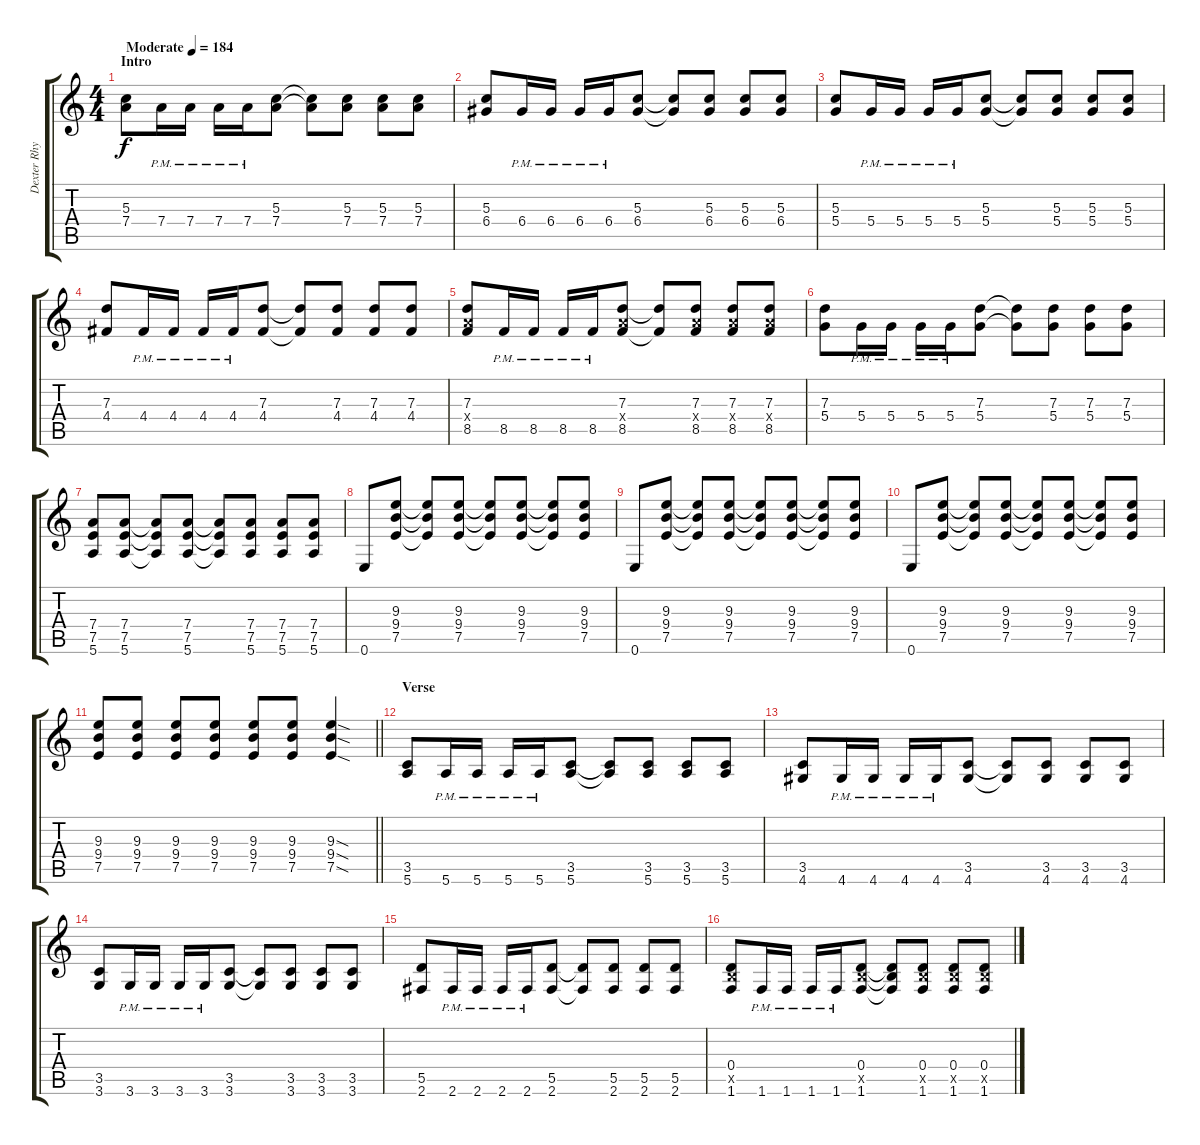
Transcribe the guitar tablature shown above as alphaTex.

\track ("Dexter Rhythm Guitar" "Dexter Rhy") {instrument distortionguitar}
\staff {score tabs}
\tuning (E4 B3 G3 D3 A2 E2) {hide}
\ts (4 4)
\section ("" "Intro")
\tempo (184 "Moderate")
\clef g2
\ks c
(5.3 7.4).8{dy f instrument distortionguitar} 7.4{pm}.16 7.4{pm}.16 7.4{pm}.16 7.4{pm}.16 (5.3 7.4).8 (5.3{t} 7.4{t}).8 (5.3 7.4).8 (5.3 7.4).8 (5.3 7.4).8 |
(5.3 6.4).8 6.4{pm}.16 6.4{pm}.16 6.4{pm}.16 6.4{pm}.16 (5.3 6.4).8 (5.3{t} 6.4{t}).8 (5.3 6.4).8 (5.3 6.4).8 (5.3 6.4).8 |
(5.3 5.4).8 5.4{pm}.16 5.4{pm}.16 5.4{pm}.16 5.4{pm}.16 (5.3 5.4).8 (5.3{t} 5.4{t}).8 (5.3 5.4).8 (5.3 5.4).8 (5.3 5.4).8 |
(7.3 4.4).8 4.4{pm}.16 4.4{pm}.16 4.4{pm}.16 4.4{pm}.16 (7.3 4.4).8 (7.3{t} 4.4{t}).8 (7.3 4.4).8 (7.3 4.4).8 (7.3 4.4).8 |
(7.3 7.4{x} 8.5).8 8.5{pm}.16 8.5{pm}.16 8.5{pm}.16 8.5{pm}.16 (7.3 7.4{x} 8.5).8 (7.3{t} 8.5{t}).8 (7.3 7.4{x} 8.5).8 (7.3 7.4{x} 8.5).8 (7.3 7.4{x} 8.5).8 |
(7.3 5.4).8 5.4{pm}.16 5.4{pm}.16 5.4{pm}.16 5.4{pm}.16 (7.3 5.4).8 (7.3{t} 5.4{t}).8 (7.3 5.4).8 (7.3 5.4).8 (7.3 5.4).8 |
(7.4 7.5 5.6).8 (7.4 7.5 5.6).8 (7.4{t} 7.5{t} 5.6{t}).8 (7.4 7.5 5.6).8 (7.4{t} 7.5{t} 5.6{t}).8 (7.4 7.5 5.6).8 (7.4 7.5 5.6).8 (7.4 7.5 5.6).8 |
0.6.8 (9.3 9.4 7.5).8 (9.3{t} 9.4{t} 7.5{t}).8 (9.3 9.4 7.5).8 (9.3{t} 9.4{t} 7.5{t}).8 (9.3 9.4 7.5).8 (9.3{t} 9.4{t} 7.5{t}).8 (9.3 9.4 7.5).8 |
0.6.8 (9.3 9.4 7.5).8 (9.3{t} 9.4{t} 7.5{t}).8 (9.3 9.4 7.5).8 (9.3{t} 9.4{t} 7.5{t}).8 (9.3 9.4 7.5).8 (9.3{t} 9.4{t} 7.5{t}).8 (9.3 9.4 7.5).8 |
0.6.8 (9.3 9.4 7.5).8 (9.3{t} 9.4{t} 7.5{t}).8 (9.3 9.4 7.5).8 (9.3{t} 9.4{t} 7.5{t}).8 (9.3 9.4 7.5).8 (9.3{t} 9.4{t} 7.5{t}).8 (9.3 9.4 7.5).8 |
\barLineRight lightlight
(9.3 9.4 7.5).8 (9.3 9.4 7.5).8 (9.3 9.4 7.5).8 (9.3 9.4 7.5).8 (9.3 9.4 7.5).8 (9.3 9.4 7.5).8 (9.3{sod} 9.4{sod} 7.5{sod}).4 |
\section ("" "Verse")
(3.5 5.6).8 5.6{pm}.16 5.6{pm}.16 5.6{pm}.16 5.6{pm}.16 (3.5 5.6).8 (3.5{t} 5.6{t}).8 (3.5 5.6).8 (3.5 5.6).8 (3.5 5.6).8 |
(3.5 4.6).8 4.6{pm}.16 4.6{pm}.16 4.6{pm}.16 4.6{pm}.16 (3.5 4.6).8 (3.5{t} 4.6{t}).8 (3.5 4.6).8 (3.5 4.6).8 (3.5 4.6).8 |
(3.5 3.6).8 3.6{pm}.16 3.6{pm}.16 3.6{pm}.16 3.6{pm}.16 (3.5 3.6).8 (3.5{t} 3.6{t}).8 (3.5 3.6).8 (3.5 3.6).8 (3.5 3.6).8 |
(5.5 2.6).8 2.6{pm}.16 2.6{pm}.16 2.6{pm}.16 2.6{pm}.16 (5.5 2.6).8 (5.5{t} 2.6{t}).8 (5.5 2.6).8 (5.5 2.6).8 (5.5 2.6).8 |
(0.4 2.5{x} 1.6).8 1.6{pm}.16 1.6{pm}.16 1.6{pm}.16 1.6{pm}.16 (0.4 2.5{x} 1.6).8 (0.4{t} 2.5{t} 1.6{t}).8 (0.4 2.5{x} 1.6).8 (0.4 2.5{x} 1.6).8 (0.4 2.5{x} 1.6).8
